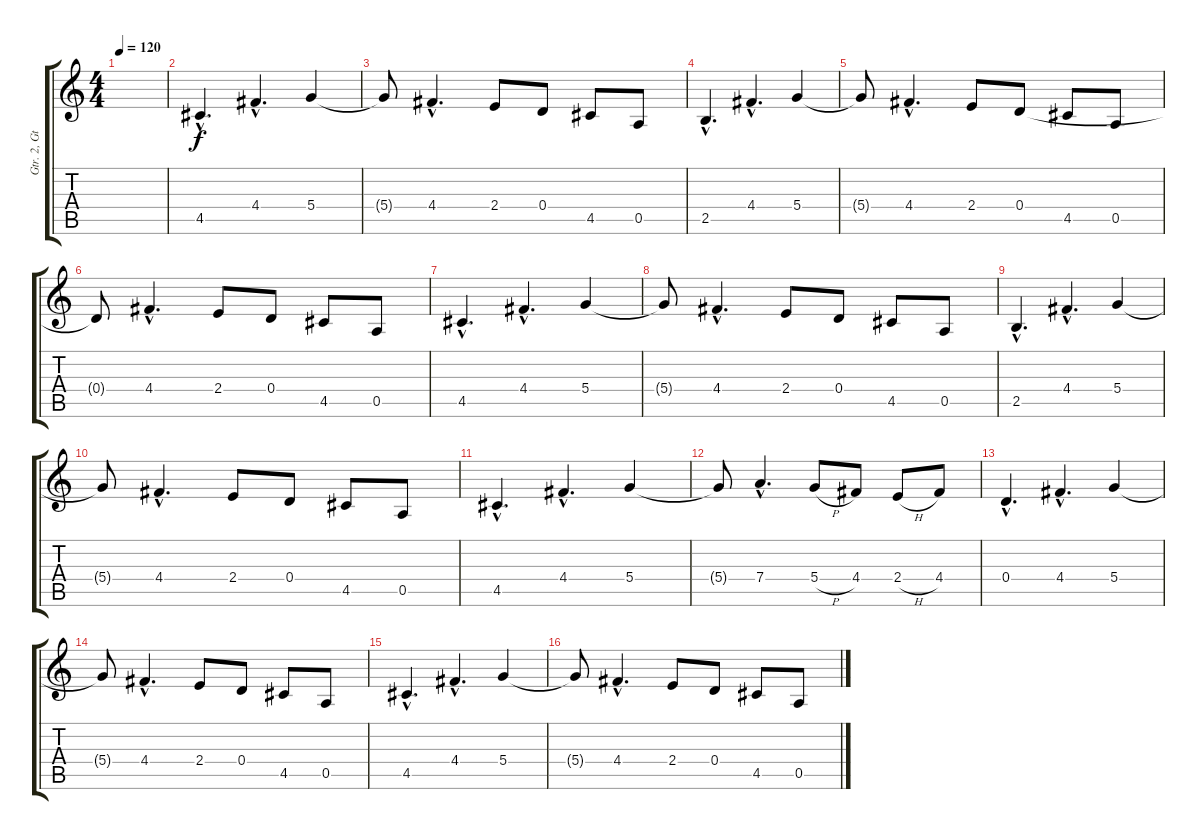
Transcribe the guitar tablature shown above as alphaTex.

\track ("Gtr. 2, Gtr.5" "Gtr. 2, Gt") {instrument distortionguitar}
\staff {score tabs}
\tuning (E4 B3 G3 D3 A2 E2) {hide}
\ts (4 4)
\tempo 120
\clef g2
\ks c
|
4.5{hac}.4{d} 4.4{hac}.4{d} 5.4.4 |
5.4{t}.8 4.4{hac}.4{d} 2.4.8 0.4.8 4.5.8 0.5.8 |
2.5{hac}.4{d} 4.4{hac}.4{d} 5.4.4 |
5.4{t}.8 4.4{hac}.4{d} 2.4.8 0.4.8 4.5.8 0.5.8 |
0.4{t}.8 4.4{hac}.4{d} 2.4.8 0.4.8 4.5.8 0.5.8 |
4.5{hac}.4{d} 4.4{hac}.4{d} 5.4.4 |
5.4{t}.8 4.4{hac}.4{d} 2.4.8 0.4.8 4.5.8 0.5.8 |
2.5{hac}.4{d} 4.4{hac}.4{d} 5.4.4 |
5.4{t}.8 4.4{hac}.4{d} 2.4.8 0.4.8 4.5.8 0.5.8 |
4.5{hac}.4{d} 4.4{hac}.4{d} 5.4.4 |
5.4{t}.8 7.4{hac}.4{d} 5.4{h}.8 4.4.8 2.4{h}.8 4.4.8 |
0.4{hac}.4{d} 4.4{hac}.4{d} 5.4.4 |
5.4{t}.8 4.4{hac}.4{d} 2.4.8 0.4.8 4.5.8 0.5.8 |
4.5{hac}.4{d} 4.4{hac}.4{d} 5.4.4 |
5.4{t}.8 4.4{hac}.4{d} 2.4.8 0.4.8 4.5.8 0.5.8
